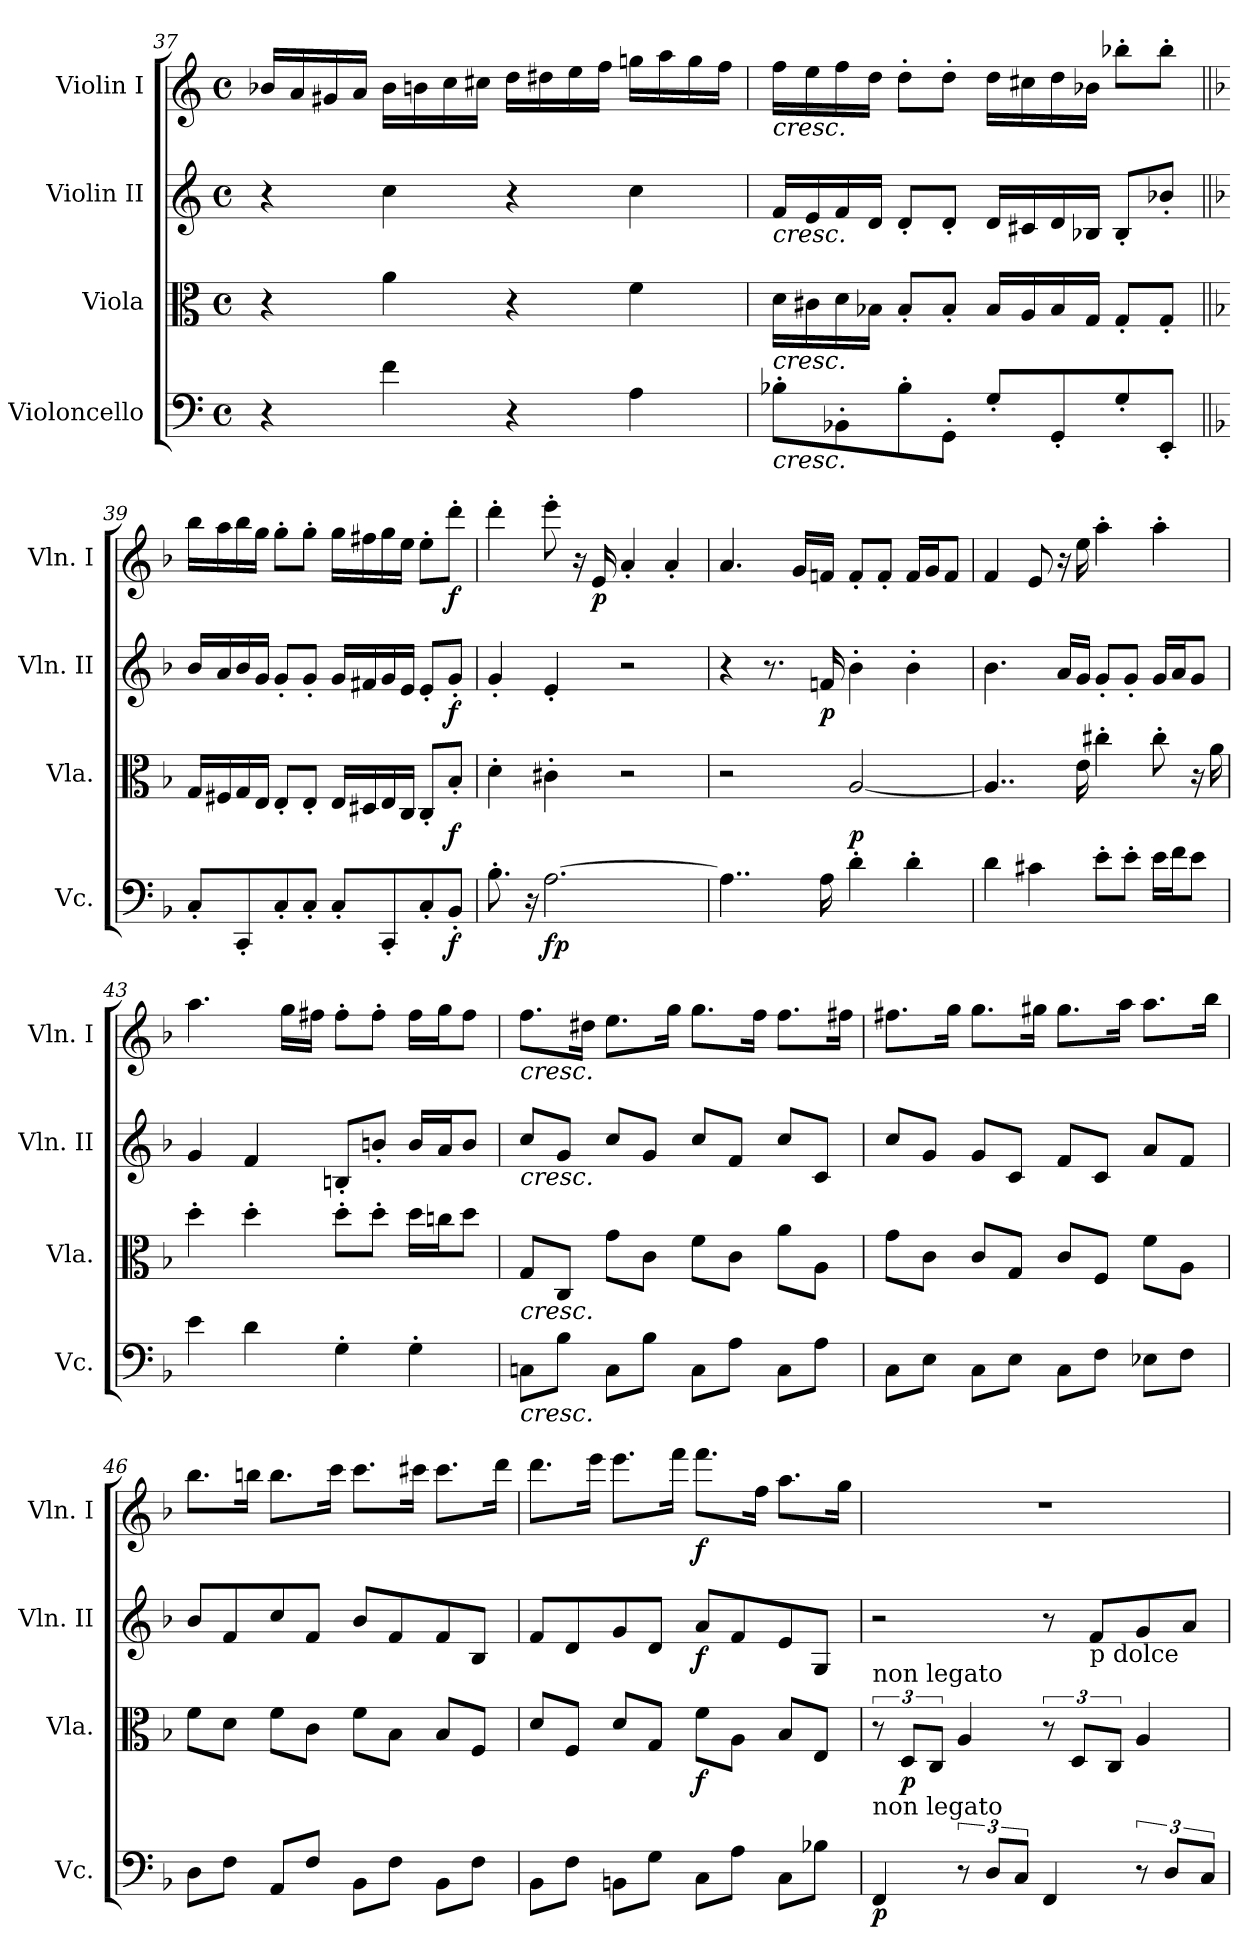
**kern	**dynam	**kern	**dynam	**kern	**dynam	**kern	**dynam
*part4	*part4	*part3	*part3	*part2	*part2	*part1	*part1
*staff4	*staff4	*staff3	*staff3	*staff2	*staff2	*staff1	*staff1
*I"Violoncello	*	*I"Viola	*	*I"Violin II	*	*I"Violin I	*
*I'Vc.	*	*I'Vla.	*	*I'Vln. II	*	*I'Vln. I	*
!!LO:PB:g=z
*clefF4	*	*clefC3	*	*clefG2	*	*clefG2	*
*k[]	*	*k[]	*	*k[]	*	*k[]	*
*M4/4	*	*M4/4	*	*M4/4	*	*M4/4	*
*met(c)	*	*met(c)	*	*met(c)	*	*met(c)	*
=37	=37	=37	=37	=37	=37	=37	=37
4r	.	4r	.	4r	.	16b-X/LL	.
.	.	.	.	.	.	16a/	.
.	.	.	.	.	.	16g#X/	.
.	.	.	.	.	.	16a/JJ	.
4f\	.	4a\	.	4cc\	.	16b-\LL	.
.	.	.	.	.	.	16bn\	.
.	.	.	.	.	.	16cc\	.
.	.	.	.	.	.	16cc#X\JJ	.
4r	.	4r	.	4r	.	16dd\LL	.
.	.	.	.	.	.	16dd#X\	.
.	.	.	.	.	.	16ee\	.
.	.	.	.	.	.	16ff\JJ	.
4A\	.	4f\	.	4cc\	.	16ggn\LL	.
.	.	.	.	.	.	16aa\	.
.	.	.	.	.	.	16gg\	.
.	.	.	.	.	.	16ff\JJ	.
=38	=38	=38	=38	=38	=38	=38	=38
!	!	!	!	!	!	!LO:TX:b:i:t=cresc.	!
!	!	!	!	!LO:TX:b:i:t=cresc.	!	!	!
!LO:TX:b:i:t=cresc.	!	!	!	!	!	!	!
!LO:TX:a:i:t=cresc.	!	!	!	!	!	!	!
8B-X'\L	.	16d\LL	.	16f/LL	.	16ff\LL	.
.	.	16c#X\	.	16e/	.	16ee\	.
8BB-X'\	.	16d\	.	16f/	.	16ff\	.
.	.	16B-X\JJ	.	16d/JJ	.	16dd\JJ	.
8B-'\	.	8B-'/L	.	8d'/L	.	8dd'\L	.
8GG'\J	.	8B-'/J	.	8d'/J	.	8dd'\J	.
8G'/L	.	16B-/LL	.	16d/LL	.	16dd\LL	.
.	.	16A/	.	16c#X/	.	16cc#X\	.
8GG'/	.	16B-/	.	16d/	.	16dd\	.
.	.	16G/JJ	.	16B-X/JJ	.	16b-X\JJ	.
8G'/	.	8G'/L	.	8B-'/L	.	8bb-X'\L	.
8EE'/J	.	8G'/J	.	8b-X'/J	.	8bb-'\J	.
!!LO:LB:g=z
=39||	=39||	=39||	=39||	=39||	=39||	=39||	=39||
*k[b-]	*	*k[b-]	*	*k[b-]	*	*k[b-]	*
8C'/L	.	16G/LL	.	16b-/LL	.	16bb-\LL	.
.	.	16F#X/	.	16a/	.	16aa\	.
8CC'/	.	16G/	.	16b-/	.	16bb-\	.
.	.	16E/JJ	.	16g/JJ	.	16gg\JJ	.
8C'/	.	8E'/L	.	8g'/L	.	8gg'\L	.
8C'/J	.	8E'/J	.	8g'/J	.	8gg'\J	.
8C'/L	.	16E/LL	.	16g/LL	.	16gg\LL	.
.	.	16D#X/	.	16f#X/	.	16ff#X\	.
8CC'/	.	16E/	.	16g/	.	16gg\	.
.	.	16C/JJ	.	16e/JJ	.	16ee\JJ	.
8C'/	.	8C'/L	.	8e'/L	.	8ee'\L	.
!	!LO:DY:b	!	!LO:DY:b	!	!LO:DY:b	!	!LO:DY:b
8BB-'/J	f	8B-'/J	f	8g'/J	f	8ddd'\J	f
!!LO:LB:g=z
=40	=40	=40	=40	=40	=40	=40	=40
8.B-'\	.	4d'\	.	4g'/	.	4ddd'\	.
16r	.	.	.	.	.	.	.
!	!LO:DY:b	!	!	!	!	!	!
!	!LO:DY:n=1:b	!	!	!	!	!	!
[2.A\	f p	4c#X'\	.	4e'/	.	8eee'\	.
.	.	.	.	.	.	16r	.
!	!	!	!	!	!	!	!LO:DY:b
.	.	.	.	.	.	16e/	p
.	.	2r	.	2r	.	4a'/	.
.	.	.	.	.	.	4a'/	.
=41	=41	=41	=41	=41	=41	=41	=41
4..A\]	.	2r	.	4r	.	4.a/	.
.	.	.	.	8.r	.	.	.
.	.	.	.	.	.	16g/LL	.
!	!	!	!	!	!LO:DY:b	!	!
16A\	.	.	.	16fn/	p	16fn/JJ	.
!	!	!	!LO:DY:b	!	!	!	!
4d'\	.	[2A/	p	4b-'\	.	8f'/L	.
.	.	.	.	.	.	8f'/J	.
4d'\	.	.	.	4b-'\	.	16f/LL	.
.	.	.	.	.	.	16g/J	.
.	.	.	.	.	.	8f/J	.
=42	=42	=42	=42	=42	=42	=42	=42
4d\	.	4..A/]	.	4.b-\	.	4f/	.
4c#X\	.	.	.	.	.	8e/	.
.	.	.	.	16a/LL	.	16r	.
.	.	16e\	.	16g/JJ	.	16ee\	.
8e'\L	.	4cc#X'\	.	8g'/L	.	4aa'\	.
8e'\J	.	.	.	8g'/J	.	.	.
16e\LL	.	8cc#'\	.	16g/LL	.	4aa'\	.
16f\J	.	.	.	16a/J	.	.	.
8e\J	.	16r	.	8g/J	.	.	.
.	.	16a\	.	.	.	.	.
=43	=43	=43	=43	=43	=43	=43	=43
4e\	.	4dd'\	.	4g/	.	4.aa\	.
4d\	.	4dd'\	.	4f/	.	.	.
.	.	.	.	.	.	16gg\LL	.
.	.	.	.	.	.	16ff#X\JJ	.
4G'\	.	8dd'\L	.	8Bn'/L	.	8ff#'\L	.
.	.	8dd'\J	.	8bn'/J	.	8ff#'\J	.
4G'\	.	16dd\LL	.	16b/LL	.	16ff#\LL	.
.	.	16ccn\J	.	16a/J	.	16gg\J	.
.	.	8dd\J	.	8b/J	.	8ff#\J	.
!!LO:LB:g=z
=44	=44	=44	=44	=44	=44	=44	=44
!	!	!	!	!	!	!LO:TX:b:i:t=cresc.	!
!	!	!	!	!LO:TX:b:i:t=cresc.	!	!	!
!	!	!LO:TX:b:i:t=cresc.	!	!	!	!	!
!LO:TX:b:i:t=cresc.	!	!	!	!	!	!	!
8Cn\L	.	8G/L	.	8cc/L	.	8.ff\L	.
8B-\J	.	8C/J	.	8g/J	.	.	.
.	.	.	.	.	.	16dd#X\Jk	.
8C\L	.	8g\L	.	8cc/L	.	8.ee\L	.
8B-\J	.	8c\J	.	8g/J	.	.	.
.	.	.	.	.	.	16gg\Jk	.
8C\L	.	8f\L	.	8cc/L	.	8.gg\L	.
8A\J	.	8c\J	.	8f/J	.	.	.
.	.	.	.	.	.	16ff\Jk	.
8C\L	.	8a\L	.	8cc/L	.	8.ff\L	.
8A\J	.	8A\J	.	8c/J	.	.	.
.	.	.	.	.	.	16ff#X\Jk	.
=45	=45	=45	=45	=45	=45	=45	=45
8C\L	.	8g\L	.	8cc/L	.	8.ff#X\L	.
8E\J	.	8c\J	.	8g/J	.	.	.
.	.	.	.	.	.	16gg\Jk	.
8C\L	.	8c/L	.	8g/L	.	8.gg\L	.
8E\J	.	8G/J	.	8c/J	.	.	.
.	.	.	.	.	.	16gg#X\Jk	.
8C\L	.	8c/L	.	8f/L	.	8.gg#\L	.
8F\J	.	8F/J	.	8c/J	.	.	.
.	.	.	.	.	.	16aa\Jk	.
8E-X\L	.	8f\L	.	8a/L	.	8.aa\L	.
8F\J	.	8A\J	.	8f/J	.	.	.
.	.	.	.	.	.	16bb-\Jk	.
=46	=46	=46	=46	=46	=46	=46	=46
8D\L	.	8f\L	.	8b-/L	.	8.bb-\L	.
8F\J	.	8d\J	.	8f/	.	.	.
.	.	.	.	.	.	16bbn\Jk	.
8AA/L	.	8f\L	.	8cc/	.	8.bb\L	.
8F/J	.	8c\J	.	8f/J	.	.	.
.	.	.	.	.	.	16ccc\Jk	.
8BB-\L	.	8f\L	.	8b-/L	.	8.ccc\L	.
8F\J	.	8B-\J	.	8f/	.	.	.
.	.	.	.	.	.	16ccc#X\Jk	.
8BB-\L	.	8B-/L	.	8f/	.	8.ccc#\L	.
8F\J	.	8F/J	.	8B-/J	.	.	.
.	.	.	.	.	.	16ddd\Jk	.
!!LO:PB:g=z
=47	=47	=47	=47	=47	=47	=47	=47
8BB-\L	.	8d/L	.	8f/L	.	8.ddd\L	.
8F\J	.	8F/J	.	8d/	.	.	.
.	.	.	.	.	.	16eee\Jk	.
8BBn\L	.	8d/L	.	8g/	.	8.eee\L	.
8G\J	.	8G/J	.	8d/J	.	.	.
.	.	.	.	.	.	16fff\Jk	.
!	!	!	!LO:DY:b	!	!LO:DY:b	!	!LO:DY:b
8C\L	.	8f\L	f	8a/L	f	8.fff\L	f
8A\J	.	8A\J	.	8f/	.	.	.
.	.	.	.	.	.	16ff\Jk	.
8C\L	.	8B-/L	.	8e/	.	8.aa\L	.
8B-X\J	.	8E/J	.	8G/J	.	.	.
.	.	.	.	.	.	16gg\Jk	.
!!LO:LB:g=z
=48	=48	=48	=48	=48	=48	=48	=48
!	!	!LO:TX:a:t=non legato	!	!	!	!	!
!LO:TX:a:t=non legato	!	!	!	!	!	!	!
!	!LO:DY:b	!	!	!	!	!	!
4FF/	p	12r	.	2r	.	1r	.
!	!	!	!LO:DY:b	!	!	!	!
.	.	12D/L	p	.	.	.	.
.	.	12C/J	.	.	.	.	.
12r	.	4A/	.	.	.	.	.
12D/L	.	.	.	.	.	.	.
12C/J	.	.	.	.	.	.	.
4FF/	.	12r	.	8r	.	.	.
.	.	12D/L	.	.	.	.	.
!	!	!	!	!LO:TX:b:t=p dolce	!	!	!
.	.	.	.	8f/L	.	.	.
.	.	12C/J	.	.	.	.	.
12r	.	4A/	.	8g/	.	.	.
12D/L	.	.	.	.	.	.	.
.	.	.	.	8a/J	.	.	.
12C/J	.	.	.	.	.	.	.
=	=	=	=	=	=	=	=
*-	*-	*-	*-	*-	*-	*-	*-
